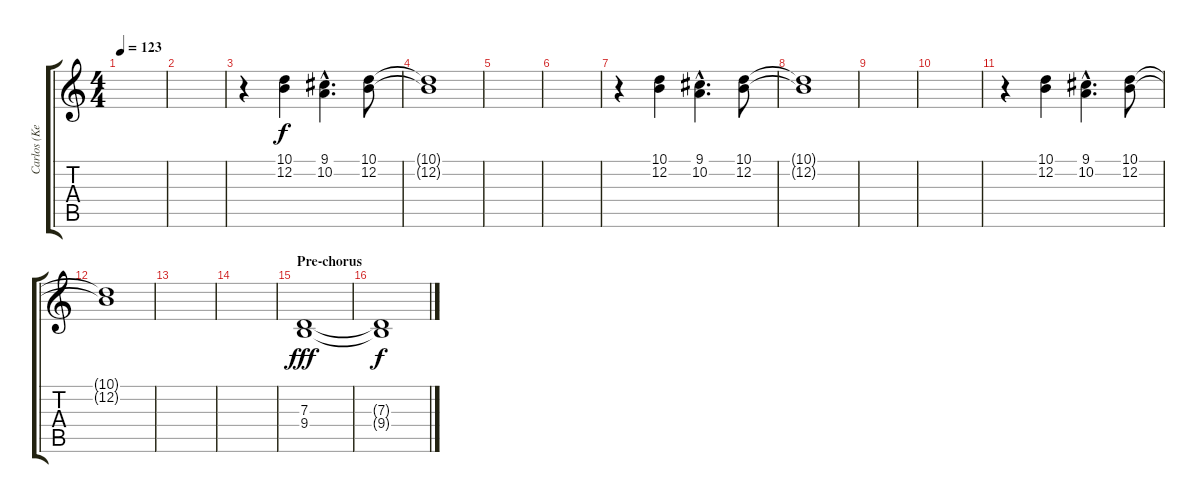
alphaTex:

\track ("Carlos (Keys)" "Carlos (Ke") {instrument stringensemble1}
\staff {score tabs}
\tuning (E4 B3 G3 D3 A2 E2) {hide}
\ts (4 4)
\tempo 123
\clef g2
\ks c
|
|
r.4 (10.1 12.2).4 (9.1{hac} 10.2{hac}).4{d} (10.1 12.2).8 |
(10.1{t} 12.2{t}).1 |
|
|
r.4 (10.1 12.2).4 (9.1{hac} 10.2{hac}).4{d} (10.1 12.2).8 |
(10.1{t} 12.2{t}).1 |
|
|
r.4 (10.1 12.2).4 (9.1{hac} 10.2{hac}).4{d} (10.1 12.2).8 |
(10.1{t} 12.2{t}).1 |
|
|
\section ("" "Pre-chorus")
(7.3 9.4).1{dy fff volume 12 instrument stringensemble1} |
(7.3{t} 9.4{t}).1{dy f}
